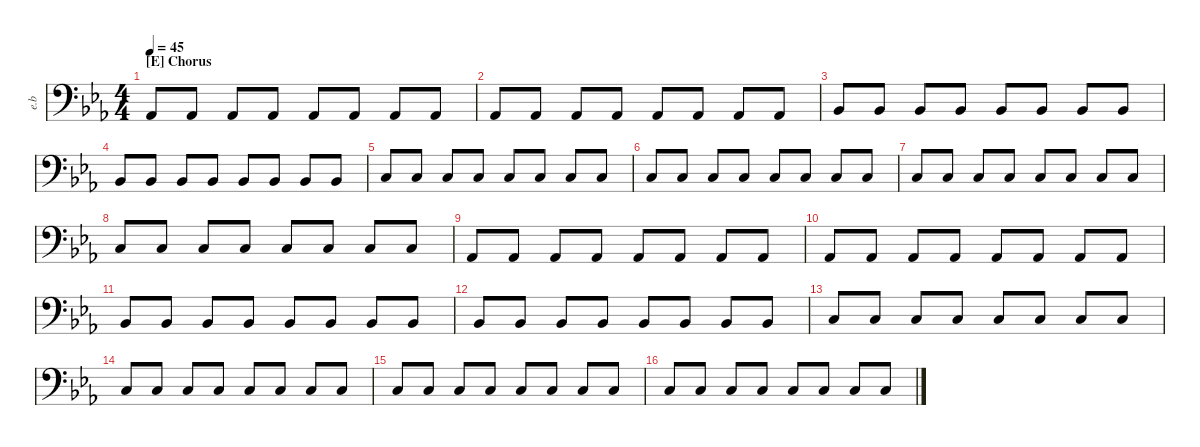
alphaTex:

\defaultSystemsLayout 4
\hideDynamics
\bracketExtendMode nobrackets
\otherSystemsTrackNameOrientation horizontal
\track ("Electric Bass" "e.b") {instrument electricbassfinger}
\staff {score}
\tuning (G2 D2 A1 E1)
\ts (4 4)
\section ("E" "Chorus")
\tempo 45
\clef f4
\ks cminor
4.4.8{dy ff} 4.4.8 4.4.8 4.4.8 4.4.8 4.4.8 4.4.8 4.4.8 |
4.4.8 4.4.8 4.4.8 4.4.8 4.4.8 4.4.8 4.4.8 4.4.8 |
6.4.8 6.4.8 6.4.8 6.4.8 6.4.8 6.4.8 6.4.8 6.4.8 |
6.4.8 6.4.8 6.4.8 6.4.8 6.4.8 6.4.8 6.4.8 6.4.8 |
8.4.8 8.4.8 8.4.8 8.4.8 8.4.8 8.4.8 8.4.8 8.4.8 |
8.4.8 8.4.8 8.4.8 8.4.8 8.4.8 8.4.8 8.4.8 8.4.8 |
8.4.8 8.4.8 8.4.8 8.4.8 8.4.8 8.4.8 8.4.8 8.4.8 |
8.4.8 8.4.8 8.4.8 8.4.8 8.4.8 8.4.8 8.4.8 8.4.8 |
4.4.8 4.4.8 4.4.8 4.4.8 4.4.8 4.4.8 4.4.8 4.4.8 |
4.4.8 4.4.8 4.4.8 4.4.8 4.4.8 4.4.8 4.4.8 4.4.8 |
6.4.8 6.4.8 6.4.8 6.4.8 6.4.8 6.4.8 6.4.8 6.4.8 |
6.4.8 6.4.8 6.4.8 6.4.8 6.4.8 6.4.8 6.4.8 6.4.8 |
8.4.8 8.4.8 8.4.8 8.4.8 8.4.8 8.4.8 8.4.8 8.4.8 |
8.4.8 8.4.8 8.4.8 8.4.8 8.4.8 8.4.8 8.4.8 8.4.8 |
8.4.8 8.4.8 8.4.8 8.4.8 8.4.8 8.4.8 8.4.8 8.4.8 |
8.4.8 8.4.8 8.4.8 8.4.8 8.4.8 8.4.8 8.4.8 8.4.8
